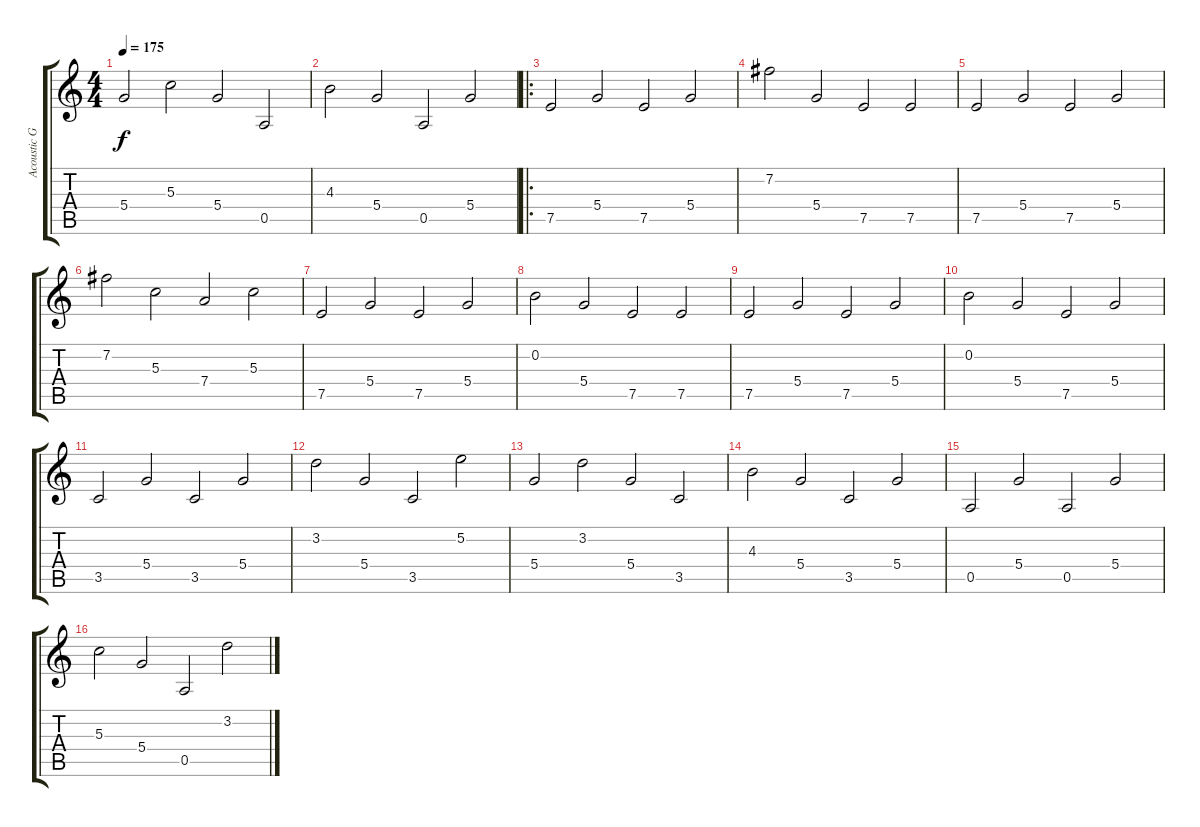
\track ("Acoustic Guitar 1" "Acoustic G") {instrument acousticguitarsteel}
\staff {score tabs}
\tuning (E4 B3 G3 D3 A2 E2) {hide}
\ts (4 4)
\tempo 175
\clef g2
\ks c
5.4.2{dy f} 5.3.2 5.4.2 0.5.2 |
4.3.2 5.4.2 0.5.2 5.4.2 |
\ro
7.5.2 5.4.2 7.5.2 5.4.2 |
7.2.2 5.4.2 7.5.2 7.5.2 |
7.5.2 5.4.2 7.5.2 5.4.2 |
7.2.2 5.3.2 7.4.2 5.3.2 |
7.5.2 5.4.2 7.5.2 5.4.2 |
0.2.2 5.4.2 7.5.2 7.5.2 |
7.5.2 5.4.2 7.5.2 5.4.2 |
0.2.2 5.4.2 7.5.2 5.4.2 |
3.5.2 5.4.2 3.5.2 5.4.2 |
3.2.2 5.4.2 3.5.2 5.2.2 |
5.4.2 3.2.2 5.4.2 3.5.2 |
4.3.2 5.4.2 3.5.2 5.4.2 |
0.5.2 5.4.2 0.5.2 5.4.2 |
5.3.2 5.4.2 0.5.2 3.2.2
